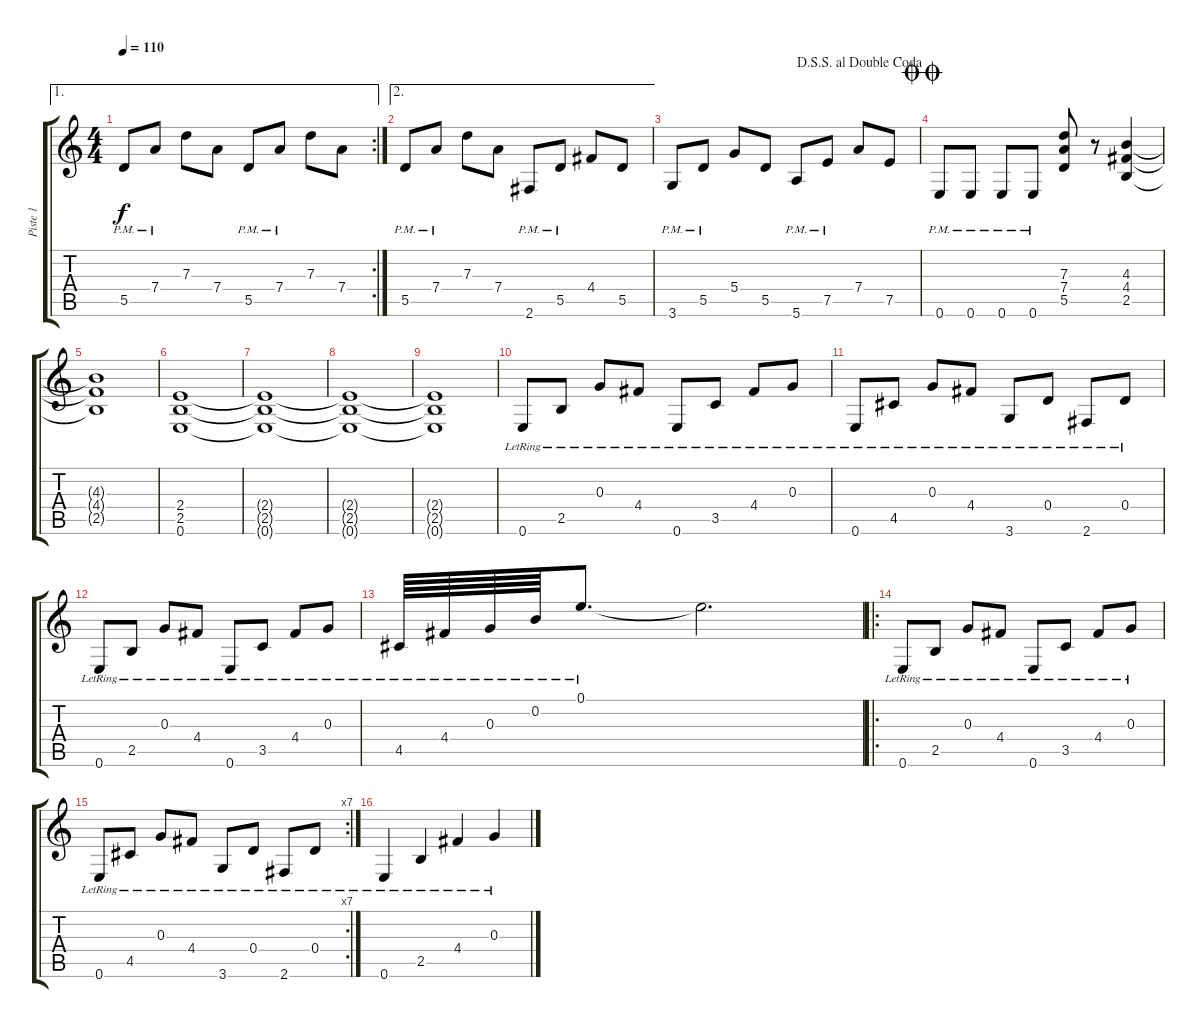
\track ("Piste 1" "Piste 1") {instrument acousticguitarsteel}
\staff {score tabs}
\tuning (E4 B3 G3 D3 A2 E2) {hide}
\ae 1
\rc 2
\ts (4 4)
\tempo 110
\clef g2
\ks c
5.5{pm}.8{dy f} 7.4{pm}.8 7.3.8 7.4.8 5.5{pm}.8 7.4{pm}.8 7.3.8 7.4.8 |
\ae 2
5.5{pm}.8 7.4{pm}.8 7.3.8 7.4.8 2.6{pm}.8 5.5{pm}.8 4.4.8 5.5.8 |
\jump dalsegnosegnoaldoublecoda
3.6{pm}.8 5.5{pm}.8 5.4.8 5.5.8 5.6{pm}.8 7.5{pm}.8 7.4.8 7.5.8 |
\jump doublecoda
0.6{pm}.8 0.6{pm}.8 0.6{pm}.8 0.6{pm}.8 (7.3 7.4 5.5).8 r.8 (4.3 4.4 2.5).4 |
(4.3{t} 4.4{t} 2.5{t}).1 |
(2.4 2.5 0.6).1 |
(2.4{t} 2.5{t} 0.6{t}).1 |
(2.4{t} 2.5{t} 0.6{t}).1 |
(2.4{t} 2.5{t} 0.6{t}).1 |
0.6{lr}.8{instrument acousticguitarsteel} 2.5{lr}.8 0.3{lr}.8 4.4{lr}.8 0.6{lr}.8 3.5{lr}.8 4.4{lr}.8 0.3{lr}.8 |
0.6{lr}.8 4.5{lr}.8 0.3{lr}.8 4.4{lr}.8 3.6{lr}.8 0.4{lr}.8 2.6{lr}.8 0.4{lr}.8 |
0.6{lr}.8 2.5{lr}.8 0.3{lr}.8 4.4{lr}.8 0.6{lr}.8 3.5{lr}.8 4.4{lr}.8 0.3{lr}.8 |
4.5{lr}.64 4.4{lr}.64 0.3{lr}.64 0.2{lr}.64 0.1{lr}.8{d} 0.1{t}.2{d} |
\ro
0.6{lr}.8 2.5{lr}.8 0.3{lr}.8 4.4{lr}.8 0.6{lr}.8 3.5{lr}.8 4.4{lr}.8 0.3{lr}.8 |
\rc 7
0.6{lr}.8 4.5{lr}.8 0.3{lr}.8 4.4{lr}.8 3.6{lr}.8 0.4{lr}.8 2.6{lr}.8 0.4{lr}.8 |
0.6{lr}.4 2.5{lr}.4 4.4{lr}.4 0.3{lr}.4
